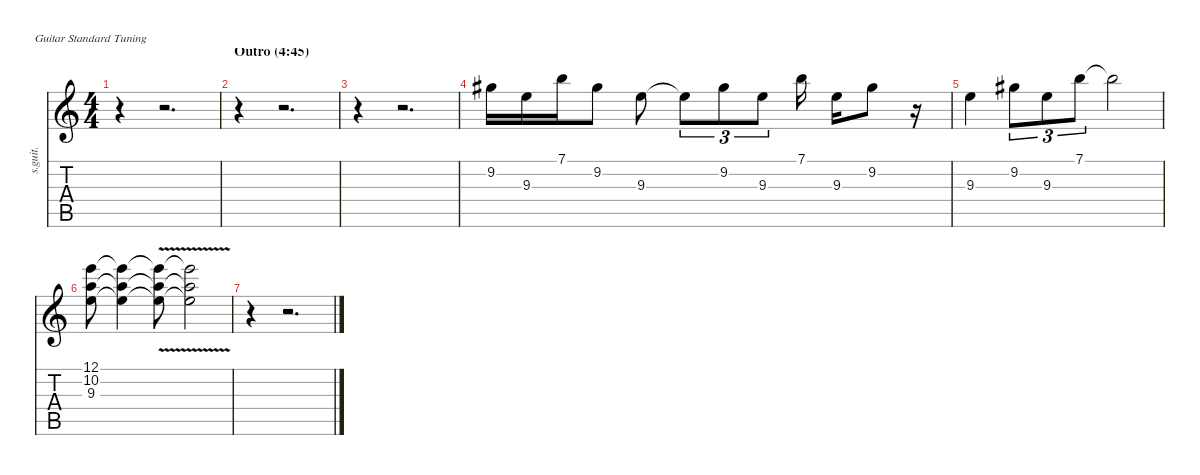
\defaultSystemsLayout 4
\hideDynamics
\bracketExtendMode nobrackets
\track ("Gtr III" "s.guit.") {instrument electricguitarjazz}
\staff {score tabs}
\tuning (E4 B3 G3 D3 A2 E2)
\ts (4 4)
\tempo (78 hide)
\clef g2
\ks c
r.4{dy mf} r.2{d} |
\section ("" "Outro (4:45)")
r.4 r.2{d} |
r.4 r.2{d} |
9.2{acc #}.16 9.3.16 7.1.16 9.2{acc #}.8 9.3.8 9.3{t}.8{tu (3 2)} 9.2{acc #}.8{tu (3 2)} 9.3.8{tu (3 2)} 7.1.16 9.3.16 9.2{acc #}.8 r.16 |
9.3.4 9.2{acc #}.8{tu (3 2)} 9.3.8{tu (3 2)} 7.1.8{tu (3 2)} 7.1{t}.2 |
(12.1 10.2 9.3).8 (12.1{t} 10.2{t} 9.3{t}).4 (12.1{v t} 10.2{v t} 9.3{v t}).8 (12.1{v t} 10.2{v t} 9.3{v t}).2 |
r.4 r.2{d}
